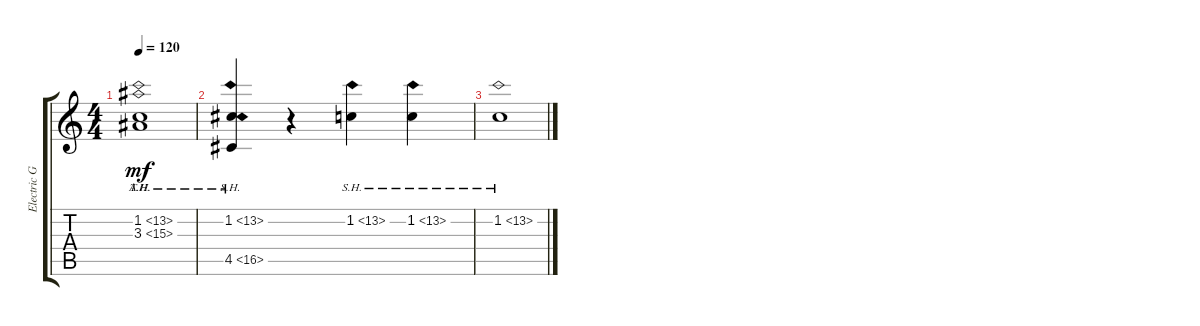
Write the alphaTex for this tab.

\track ("Electric Guitar" "Electric G") {instrument overdrivenguitar}
\staff {score tabs}
\tuning (E4 B3 G3 D3 A2 E2) {hide}
\ts (4 4)
\tempo 120
\clef g2
\ks c
(1.2{th 12} 3.3{ah 12}).1{dy mf instrument overdrivenguitar} |
(1.2{sh 12} 4.5{ah 12}).4 r.4 1.2{sh 12}.4 1.2{sh 12}.4 |
1.2{sh 12}.1
